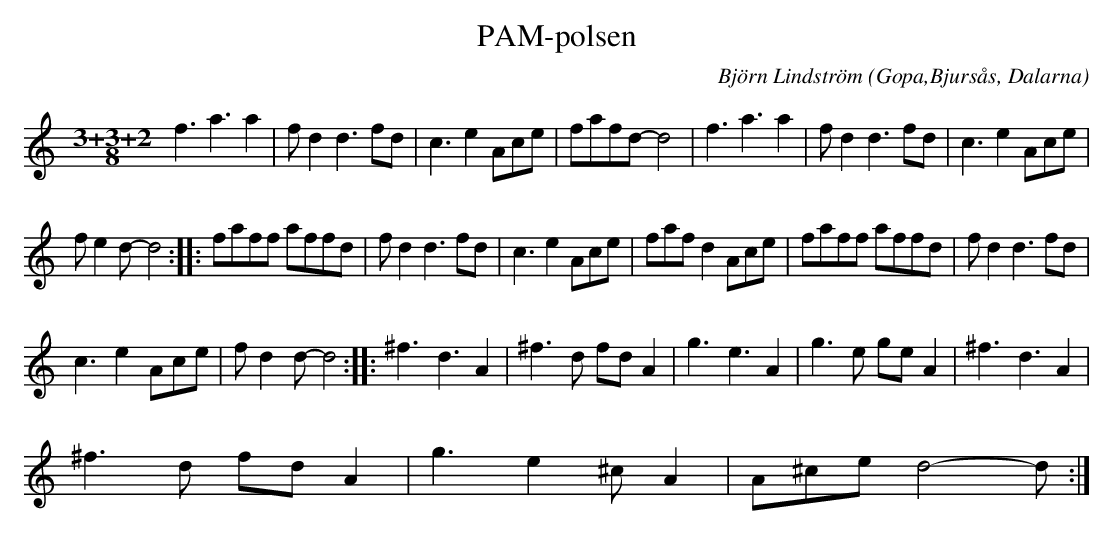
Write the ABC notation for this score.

X:1
T:PAM-polsen
C: Björn Lindström
O:Gopa,Bjursås, Dalarna
M:3/4
L:1/8
K:C
[M:3+3+2/8] f3 a3 a2 | f d2 d3 fd | c3 e2 Ace | fafd- d4 | f3 a3 a2 | f d2 d3 fd | c3 e2 Ace | %31
 f e2 d- d4 :: faff affd | f d2 d3 fd | c3 e2 Ace | faf d2 Ace | faff affd | f d2 d3 fd | %38
 c3 e2 Ace | f d2 d- d4 :: ^f3 d3 A2 | ^f3 d fd A2 | g3 e3 A2 | g3 e ge A2 | ^f3 d3 A2 | %45
 ^f3 d fd A2 | g3 e2 ^c A2 | A^ce d4- d :| %48
